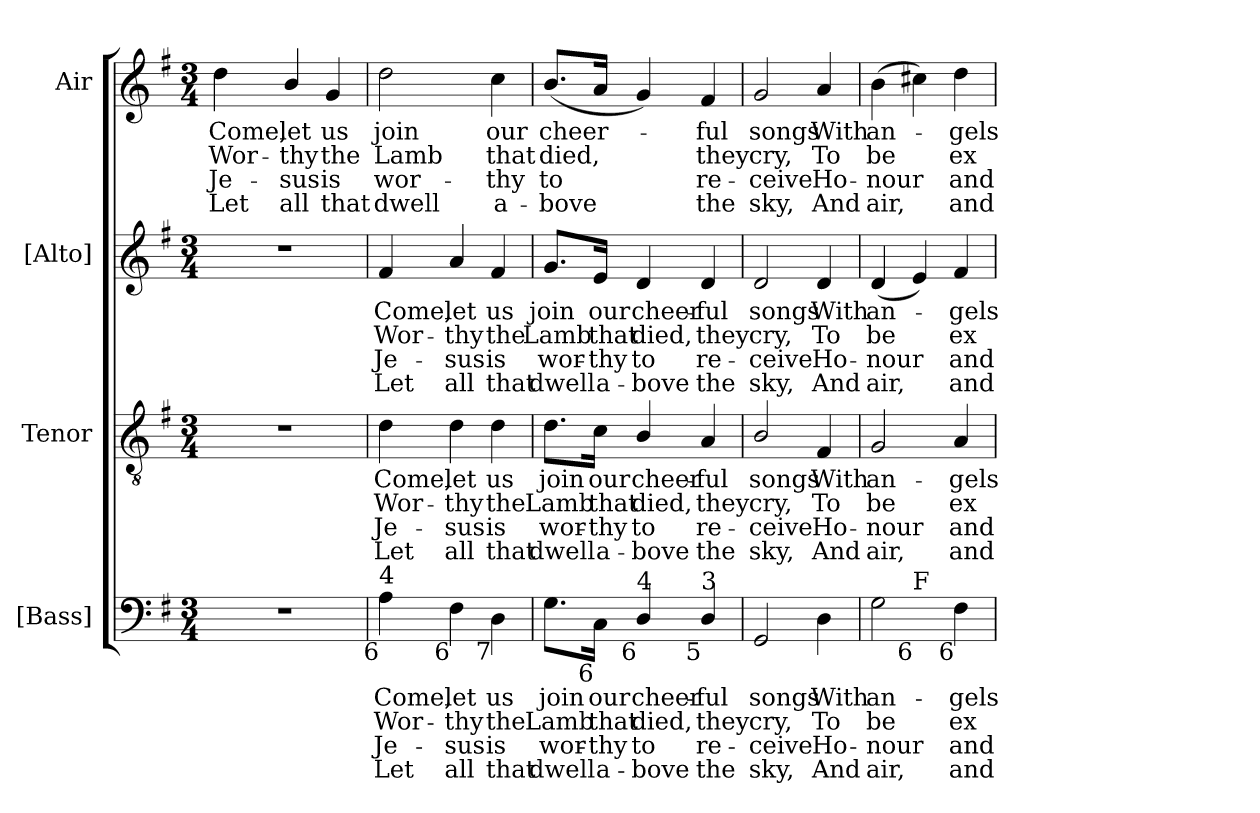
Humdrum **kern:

**kern	**text	**text	**text	**text	**kern	**text	**text	**text	**text	**kern	**text	**text	**text	**text	**kern	**text	**text	**text	**text
*part4	*part4	*part4	*part4	*part4	*part3	*part3	*part3	*part3	*part3	*part2	*part2	*part2	*part2	*part2	*part1	*part1	*part1	*part1	*part1
*staff4	*staff4	*staff4	*staff4	*staff4	*staff3	*staff3	*staff3	*staff3	*staff3	*staff2	*staff2	*staff2	*staff2	*staff2	*staff1	*staff1	*staff1	*staff1	*staff1
*I"[Bass]	*	*	*	*	*I"Tenor	*	*	*	*	*I"[Alto]	*	*	*	*	*I"Air	*	*	*	*
*I'B.	*	*	*	*	*I'T.	*	*	*	*	*I'A.	*	*	*	*	*	*	*	*	*
!!LO:PB:g=z
*clefF4	*	*	*	*	*clefGv2	*	*	*	*	*clefG2	*	*	*	*	*clefG2	*	*	*	*
*	*	*	*	*	*ITrd7c12	*	*	*	*	*	*	*	*	*	*	*	*	*	*
*k[f#]	*	*	*	*	*k[f#]	*	*	*	*	*k[f#]	*	*	*	*	*k[f#]	*	*	*	*
*G:	*	*	*	*	*G:	*	*	*	*	*G:	*	*	*	*	*G:	*	*	*	*
*M3/4	*	*	*	*	*M3/4	*	*	*	*	*M3/4	*	*	*	*	*M3/4	*	*	*	*
=1	=1	=1	=1	=1	=1	=1	=1	=1	=1	=1	=1	=1	=1	=1	=1	=1	=1	=1	=1
!LO:N:vis=1	!	!	!	!	!LO:N:vis=1	!	!	!	!	!LO:N:vis=1	!	!	!	!	!	!	!	!	!
!	!	!	!	!	!	!	!	!	!	!	!	!	!	!	!	!LO:LY:b:color=#000000	!LO:LY:b:color=#000000	!LO:LY:b:color=#000000	!LO:LY:b:color=#000000
2.r	.	.	.	.	2.r	.	.	.	.	2.r	.	.	.	.	4ddi\	Come,	Wor-	Je-	-Let
!	!	!	!	!	!	!	!	!	!	!	!	!	!	!	!	!LO:LY:b:color=#000000	!LO:LY:b:color=#000000	!LO:LY:b:color=#000000	!LO:LY:b:color=#000000
.	.	.	.	.	.	.	.	.	.	.	.	.	.	.	4bi/	let	-thy	sus	all
!	!	!	!	!	!	!	!	!	!	!	!	!	!	!	!	!LO:LY:b:color=#000000	!LO:LY:b:color=#000000	!LO:LY:b:color=#000000	!LO:LY:b:color=#000000
.	.	.	.	.	.	.	.	.	.	.	.	.	.	.	4gi/	us	the	is	that
=2	=2	=2	=2	=2	=2	=2	=2	=2	=2	=2	=2	=2	=2	=2	=2	=2	=2	=2	=2
!	!LO:LY:b:color=#000000	!LO:LY:b:color=#000000	!LO:LY:b:color=#000000	!LO:LY:b:color=#000000	!	!	!	!	!	!	!	!	!	!	!	!	!	!	!
!	!	!	!	!	!	!LO:LY:b:color=#000000	!LO:LY:b:color=#000000	!LO:LY:b:color=#000000	!LO:LY:b:color=#000000	!	!	!	!	!	!	!	!	!	!
!	!	!	!	!	!	!	!	!	!	!	!LO:LY:b:color=#000000	!LO:LY:b:color=#000000	!LO:LY:b:color=#000000	!LO:LY:b:color=#000000	!	!	!	!	!
!LO:TX:b:rj:t=6	!	!	!	!	!	!	!	!	!	!	!	!	!	!	!	!	!	!	!
!LO:TX:t=4	!	!	!	!	!	!	!	!	!	!	!	!	!	!	!	!	!	!	!
!	!	!	!	!	!	!	!	!	!	!	!	!	!	!	!	!LO:LY:b:color=#000000	!LO:LY:b:color=#000000	!LO:LY:b:color=#000000	!LO:LY:b:color=#000000
4Ai\	Come,	Wor-	Je-	-Let	4Di\	Come,	Wor-	Je-	-Let	4f#i/	Come,	Wor-	Je-	-Let	2ddi\	join	Lamb	wor-	-dwell
!	!LO:LY:b:color=#000000	!LO:LY:b:color=#000000	!LO:LY:b:color=#000000	!LO:LY:b:color=#000000	!	!	!	!	!	!	!	!	!	!	!	!	!	!	!
!	!	!	!	!	!	!LO:LY:b:color=#000000	!LO:LY:b:color=#000000	!LO:LY:b:color=#000000	!LO:LY:b:color=#000000	!	!	!	!	!	!	!	!	!	!
!LO:TX:b:rj:t=6	!	!	!	!	!	!	!	!	!	!	!	!	!	!	!	!	!	!	!
!	!	!	!	!	!	!	!	!	!	!	!LO:LY:b:color=#000000	!LO:LY:b:color=#000000	!LO:LY:b:color=#000000	!LO:LY:b:color=#000000	!	!	!	!	!
4F#i\	let	-thy	sus	all	4Di\	let	-thy	sus	all	4ai/	let	-thy	sus	all	.	.	.	.	.
!	!LO:LY:b:color=#000000	!LO:LY:b:color=#000000	!LO:LY:b:color=#000000	!LO:LY:b:color=#000000	!	!	!	!	!	!	!	!	!	!	!	!	!	!	!
!	!	!	!	!	!	!LO:LY:b:color=#000000	!LO:LY:b:color=#000000	!LO:LY:b:color=#000000	!LO:LY:b:color=#000000	!	!	!	!	!	!	!	!	!	!
!	!	!	!	!	!	!	!	!	!	!	!LO:LY:b:color=#000000	!LO:LY:b:color=#000000	!LO:LY:b:color=#000000	!LO:LY:b:color=#000000	!	!	!	!	!
!LO:TX:b:rj:t=7	!	!	!	!	!	!	!	!	!	!	!	!	!	!	!	!	!	!	!
!	!	!	!	!	!	!	!	!	!	!	!	!	!	!	!	!LO:LY:b:color=#000000	!LO:LY:b:color=#000000	!LO:LY:b:color=#000000	!LO:LY:b:color=#000000
4Di\	us	the	is	that	4Di\	us	the	is	that	4f#i/	us	the	is	that	4cci\	our	that	thy	a-
=3	=3	=3	=3	=3	=3	=3	=3	=3	=3	=3	=3	=3	=3	=3	=3	=3	=3	=3	=3
!	!LO:LY:b:color=#000000	!LO:LY:b:color=#000000	!LO:LY:b:color=#000000	!LO:LY:b:color=#000000	!	!	!	!	!	!	!	!	!	!	!	!	!	!	!
!	!	!	!	!	!	!LO:LY:b:color=#000000	!LO:LY:b:color=#000000	!LO:LY:b:color=#000000	!LO:LY:b:color=#000000	!	!	!	!	!	!	!	!	!	!
!	!	!	!	!	!	!	!	!	!	!	!LO:LY:b:color=#000000	!LO:LY:b:color=#000000	!LO:LY:b:color=#000000	!LO:LY:b:color=#000000	!	!	!	!	!
!	!	!	!	!	!	!	!	!	!	!	!	!	!	!	!	!LO:LY:b:color=#000000	!LO:LY:b:color=#000000	!LO:LY:b:color=#000000	!LO:LY:b:color=#000000
8.Gi\L	join	Lamb	wor-	-dwell	8.Di\L	join	Lamb	wor-	-dwell	8.gi/L	join	Lamb	wor-	-dwell	(8.bi/L	cheer-	died,	-to	bove
!	!LO:LY:b:color=#000000	!LO:LY:b:color=#000000	!LO:LY:b:color=#000000	!LO:LY:b:color=#000000	!	!	!	!	!	!	!	!	!	!	!	!	!	!	!
!	!	!	!	!	!	!LO:LY:b:color=#000000	!LO:LY:b:color=#000000	!LO:LY:b:color=#000000	!LO:LY:b:color=#000000	!	!	!	!	!	!	!	!	!	!
!LO:TX:b:rj:t=6	!	!	!	!	!	!	!	!	!	!	!	!	!	!	!	!	!	!	!
!	!	!	!	!	!	!	!	!	!	!	!LO:LY:b:color=#000000	!LO:LY:b:color=#000000	!LO:LY:b:color=#000000	!LO:LY:b:color=#000000	!	!	!	!	!
16Ci\Jk	our	that	thy	a-	16Ci\Jk	our	that	thy	a-	16ei/Jk	our	that	thy	a-	16ai/Jk	.	.	.	.
!	!LO:LY:b:color=#000000	!LO:LY:b:color=#000000	!LO:LY:b:color=#000000	!LO:LY:b:color=#000000	!	!	!	!	!	!	!	!	!	!	!	!	!	!	!
!	!	!	!	!	!	!LO:LY:b:color=#000000	!LO:LY:b:color=#000000	!LO:LY:b:color=#000000	!LO:LY:b:color=#000000	!	!	!	!	!	!	!	!	!	!
!LO:TX:b:rj:t=6	!	!	!	!	!	!	!	!	!	!	!	!	!	!	!	!	!	!	!
!LO:TX:t=4	!	!	!	!	!	!	!	!	!	!	!	!	!	!	!	!	!	!	!
!	!	!	!	!	!	!	!	!	!	!	!LO:LY:b:color=#000000	!LO:LY:b:color=#000000	!LO:LY:b:color=#000000	!LO:LY:b:color=#000000	!	!	!	!	!
4Di/	cheer-	died,	-to	bove	4BBi/	cheer-	died,	-to	bove	4di/	cheer-	died,	-to	bove	4gi/)	.	.	.	.
!	!LO:LY:b:color=#000000	!LO:LY:b:color=#000000	!LO:LY:b:color=#000000	!LO:LY:b:color=#000000	!	!	!	!	!	!	!	!	!	!	!	!	!	!	!
!	!	!	!	!	!	!LO:LY:b:color=#000000	!LO:LY:b:color=#000000	!LO:LY:b:color=#000000	!LO:LY:b:color=#000000	!	!	!	!	!	!	!	!	!	!
!	!	!	!	!	!	!	!	!	!	!	!LO:LY:b:color=#000000	!LO:LY:b:color=#000000	!LO:LY:b:color=#000000	!LO:LY:b:color=#000000	!	!	!	!	!
!LO:TX:b:rj:t=5	!	!	!	!	!	!	!	!	!	!	!	!	!	!	!	!	!	!	!
!LO:TX:t=3	!	!	!	!	!	!	!	!	!	!	!	!	!	!	!	!	!	!	!
!	!	!	!	!	!	!	!	!	!	!	!	!	!	!	!	!LO:LY:b:color=#000000	!LO:LY:b:color=#000000	!LO:LY:b:color=#000000	!LO:LY:b:color=#000000
4Di/	-ful	they	re-	-the	4AAi/	-ful	they	re-	-the	4di/	-ful	they	re-	-the	4f#i/	-ful	they	re-	-the
=4	=4	=4	=4	=4	=4	=4	=4	=4	=4	=4	=4	=4	=4	=4	=4	=4	=4	=4	=4
!	!LO:LY:b:color=#000000	!LO:LY:b:color=#000000	!LO:LY:b:color=#000000	!LO:LY:b:color=#000000	!	!	!	!	!	!	!	!	!	!	!	!	!	!	!
!	!	!	!	!	!	!LO:LY:b:color=#000000	!LO:LY:b:color=#000000	!LO:LY:b:color=#000000	!LO:LY:b:color=#000000	!	!	!	!	!	!	!	!	!	!
!	!	!	!	!	!	!	!	!	!	!	!LO:LY:b:color=#000000	!LO:LY:b:color=#000000	!LO:LY:b:color=#000000	!LO:LY:b:color=#000000	!	!	!	!	!
!	!	!	!	!	!	!	!	!	!	!	!	!	!	!	!	!LO:LY:b:color=#000000	!LO:LY:b:color=#000000	!LO:LY:b:color=#000000	!LO:LY:b:color=#000000
2GGi/	songs	cry,	ceive	sky,	2BBi/	songs	cry,	ceive	sky,	2di/	songs	cry,	ceive	sky,	2gi/	songs	cry,	ceive	sky,
!	!LO:LY:b:color=#000000	!LO:LY:b:color=#000000	!LO:LY:b:color=#000000	!LO:LY:b:color=#000000	!	!	!	!	!	!	!	!	!	!	!	!	!	!	!
!	!	!	!	!	!	!LO:LY:b:color=#000000	!LO:LY:b:color=#000000	!LO:LY:b:color=#000000	!LO:LY:b:color=#000000	!	!	!	!	!	!	!	!	!	!
!	!	!	!	!	!	!	!	!	!	!	!LO:LY:b:color=#000000	!LO:LY:b:color=#000000	!LO:LY:b:color=#000000	!LO:LY:b:color=#000000	!	!	!	!	!
!	!	!	!	!	!	!	!	!	!	!	!	!	!	!	!	!LO:LY:b:color=#000000	!LO:LY:b:color=#000000	!LO:LY:b:color=#000000	!LO:LY:b:color=#000000
4Di\	With	To	Ho-	-And	4FF#i/	With	To	Ho-	-And	4di/	With	To	Ho-	-And	4ai/	With	To	Ho-	-And
=5	=5	=5	=5	=5	=5	=5	=5	=5	=5	=5	=5	=5	=5	=5	=5	=5	=5	=5	=5
!	!LO:LY:b:color=#000000	!LO:LY:b:color=#000000	!LO:LY:b:color=#000000	!LO:LY:b:color=#000000	!	!	!	!	!	!	!	!	!	!	!	!	!	!	!
!	!	!	!	!	!	!LO:LY:b:color=#000000	!LO:LY:b:color=#000000	!LO:LY:b:color=#000000	!LO:LY:b:color=#000000	!	!	!	!	!	!	!	!	!	!
!	!	!	!	!	!	!	!	!	!	!	!LO:LY:b:color=#000000	!LO:LY:b:color=#000000	!LO:LY:b:color=#000000	!LO:LY:b:color=#000000	!	!	!	!	!
!LO:TX:b:rj:t=5	!	!	!	!	!	!	!	!	!	!	!	!	!	!	!	!	!	!	!
!LO:TX:t=3	!	!	!	!	!	!	!	!	!	!	!	!	!	!	!	!	!	!	!
!	!	!	!	!	!	!	!	!	!	!	!	!	!	!	!	!LO:LY:b:color=#000000	!LO:LY:b:color=#000000	!LO:LY:b:color=#000000	!LO:LY:b:color=#000000
*^	*	*	*	*	*	*	*	*	*	*	*	*	*	*	*	*	*	*	*
2Gi\	4ryy	an-	be	nour	air,	2GGi/	an-	be	nour	air,	(4di/	an-	be	nour	air,	(4bi\	an-	be	nour	air,
!	!LO:TX:b:rj:t=6	!	!	!	!	!	!	!	!	!	!	!	!	!	!	!	!	!	!	!
!	!LO:TX:t=F	!	!	!	!	!	!	!	!	!	!	!	!	!	!	!	!	!	!	!
.	2ryy	.	.	.	.	.	.	.	.	.	4ei/)	.	.	.	.	4cc#Xi\)	.	.	.	.
!	!	!LO:LY:b:color=#000000	!LO:LY:b:color=#000000	!LO:LY:b:color=#000000	!LO:LY:b:color=#000000	!	!	!	!	!	!	!	!	!	!	!	!	!	!	!
!	!	!	!	!	!	!	!LO:LY:b:color=#000000	!LO:LY:b:color=#000000	!LO:LY:b:color=#000000	!LO:LY:b:color=#000000	!	!	!	!	!	!	!	!	!	!
!	!	!	!	!	!	!	!	!	!	!	!	!LO:LY:b:color=#000000	!LO:LY:b:color=#000000	!LO:LY:b:color=#000000	!LO:LY:b:color=#000000	!	!	!	!	!
!LO:TX:b:rj:t=6	!	!	!	!	!	!	!	!	!	!	!	!	!	!	!	!	!	!	!	!
!	!	!	!	!	!	!	!	!	!	!	!	!	!	!	!	!	!LO:LY:b:color=#000000	!LO:LY:b:color=#000000	!LO:LY:b:color=#000000	!LO:LY:b:color=#000000
4F#i\	.	-gels	ex-	and	and	4AAi/	-gels	ex-	and	and	4f#i/	-gels	ex-	and	and	4ddi\	-gels	ex-	and	and
*v	*v	*	*	*	*	*	*	*	*	*	*	*	*	*	*	*	*	*	*	*
=	=	=	=	=	=	=	=	=	=	=	=	=	=	=	=	=	=	=	=
*-	*-	*-	*-	*-	*-	*-	*-	*-	*-	*-	*-	*-	*-	*-	*-	*-	*-	*-	*-
